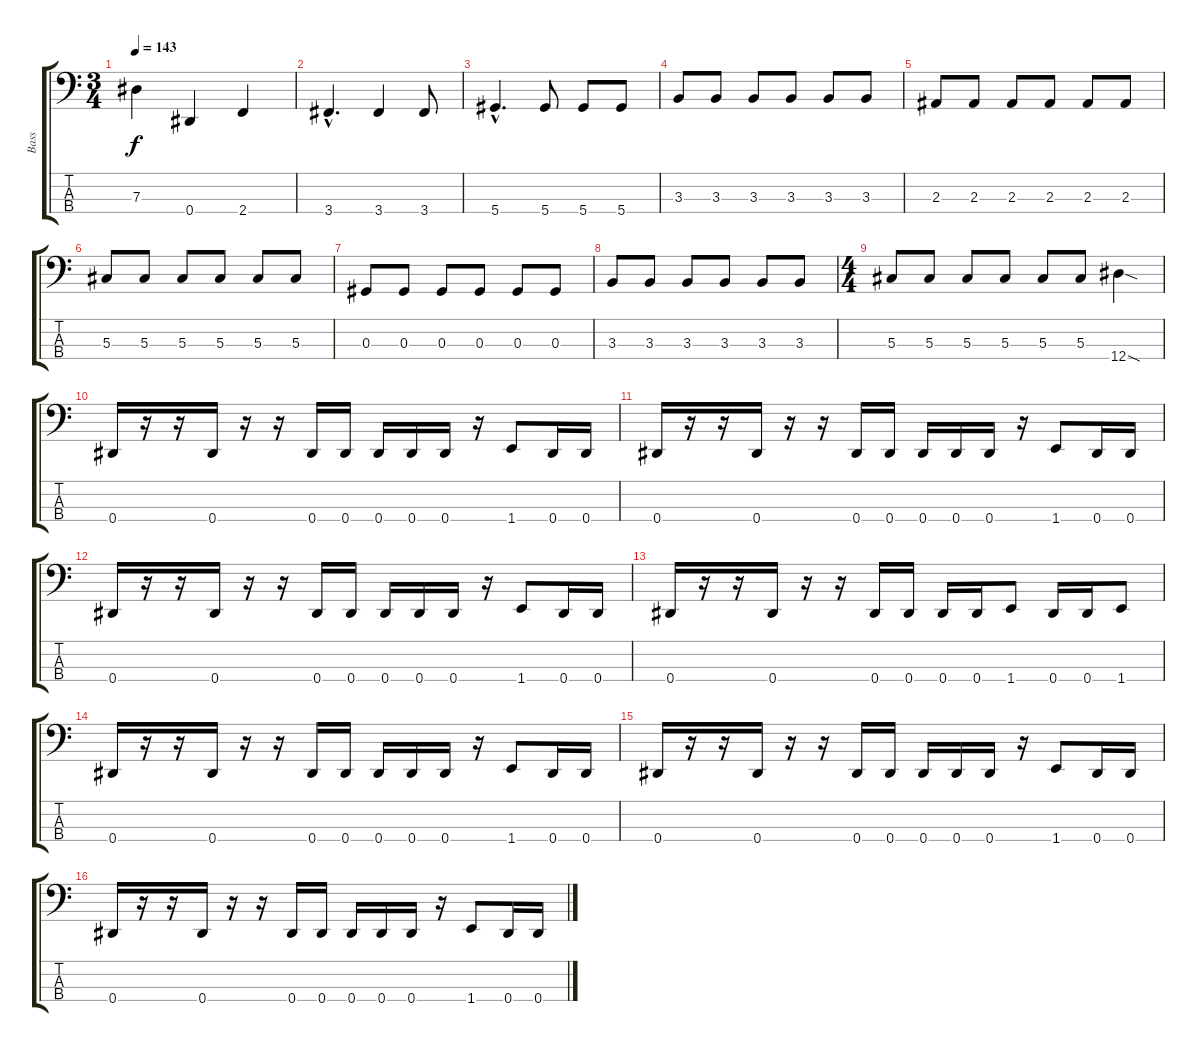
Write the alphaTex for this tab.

\track ("Bass" "Bass") {instrument electricbassfinger}
\staff {score tabs}
\tuning (Gb2 Db2 Ab1 Eb1) {hide}
\ts (3 4)
\tempo 143
\clef f4
\ks c
7.3.4{dy f} 0.4.4 2.4.4 |
3.4{hac}.4{d} 3.4.4 3.4.8 |
5.4{hac}.4{d} 5.4.8 5.4.8 5.4.8 |
\section ("" "")
3.3.8 3.3.8 3.3.8 3.3.8 3.3.8 3.3.8 |
2.3.8 2.3.8 2.3.8 2.3.8 2.3.8 2.3.8 |
5.3.8 5.3.8 5.3.8 5.3.8 5.3.8 5.3.8 |
0.3.8 0.3.8 0.3.8 0.3.8 0.3.8 0.3.8 |
3.3.8 3.3.8 3.3.8 3.3.8 3.3.8 3.3.8 |
\ts (4 4)
5.3.8 5.3.8 5.3.8 5.3.8 5.3.8 5.3.8 12.4{sod}.4 |
\section ("" "")
0.4.16 r.16 r.16 0.4.16 r.16 r.16 0.4.16 0.4.16 0.4.16 0.4.16 0.4.16 r.16 1.4.8 0.4.16 0.4.16 |
0.4.16 r.16 r.16 0.4.16 r.16 r.16 0.4.16 0.4.16 0.4.16 0.4.16 0.4.16 r.16 1.4.8 0.4.16 0.4.16 |
0.4.16 r.16 r.16 0.4.16 r.16 r.16 0.4.16 0.4.16 0.4.16 0.4.16 0.4.16 r.16 1.4.8 0.4.16 0.4.16 |
0.4.16 r.16 r.16 0.4.16 r.16 r.16 0.4.16 0.4.16 0.4.16 0.4.16 1.4.8 0.4.16 0.4.16 1.4.8 |
0.4.16 r.16 r.16 0.4.16 r.16 r.16 0.4.16 0.4.16 0.4.16 0.4.16 0.4.16 r.16 1.4.8 0.4.16 0.4.16 |
0.4.16 r.16 r.16 0.4.16 r.16 r.16 0.4.16 0.4.16 0.4.16 0.4.16 0.4.16 r.16 1.4.8 0.4.16 0.4.16 |
0.4.16 r.16 r.16 0.4.16 r.16 r.16 0.4.16 0.4.16 0.4.16 0.4.16 0.4.16 r.16 1.4.8 0.4.16 0.4.16
